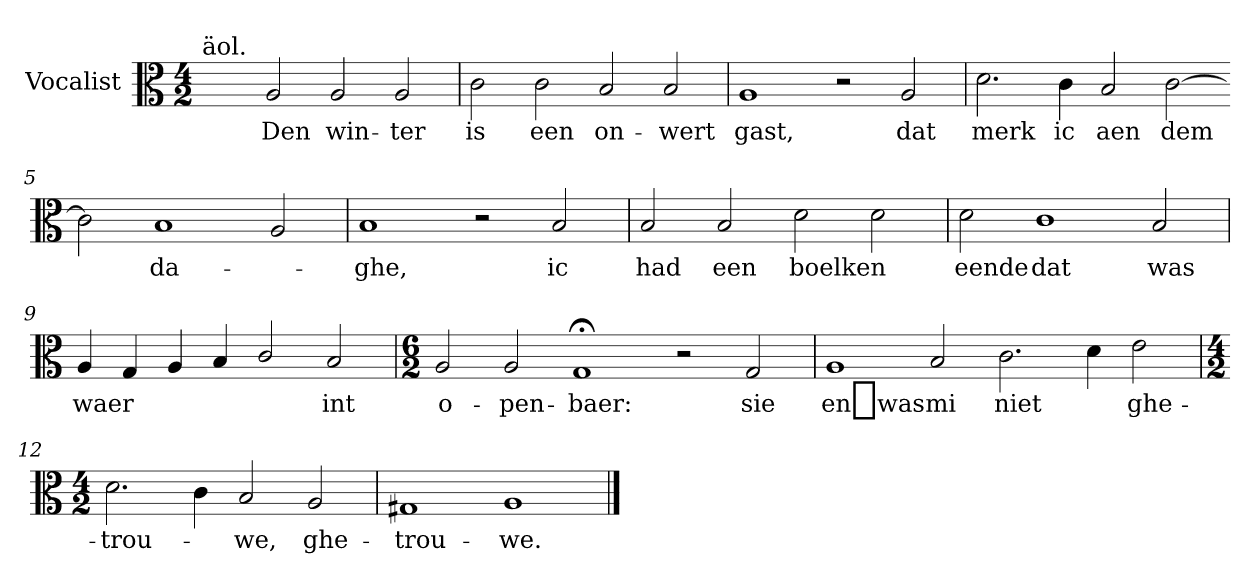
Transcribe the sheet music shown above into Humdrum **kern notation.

**kern	**text
*part1	*part1
*staff1	*staff1
*I"Vocalist	*
*clefC3	*
*k[]	*
*A:aeo	*
*M4/2	*
=1	=1
!LO:TX:a:t=äol.	!
2ryy	.
2A	Den
2A	win-
2A	-ter
=2	=2
2c	is
2c	een
2B	on-
2B	-wert
=3	=3
1A	gast,
2r	.
2A	dat
=4	=4
2.d	merk
4c	ic
2B	aen
[2c	dem
=5-	=5-
2c]	.
1B	da-
2A	.
=6	=6
1B	-ghe,
2r	.
2B	ic
=7	=7
2B	had
2B	een
2d	boelken
2d	.
=8	=8
2d	eende
1c	dat
2B	was
=9	=9
4A	waer
4G	.
4A	.
4B	.
2c/	.
2B	int
=10	=10
*M6/2	*
2A	o-
2A	-pen-
1G;<	-baer:
2r	.
2G	sie
=11	=11
1A	en_was
2B	mi
2.c	niet
4d	.
2e	ghe-
=12	=12
*M4/2	*
2.d	-trou-
4c	.
2B	-we,
2A	ghe-
=13	=13
1G#X	-trou-
1A/	-we.
==	==
*-	*-
